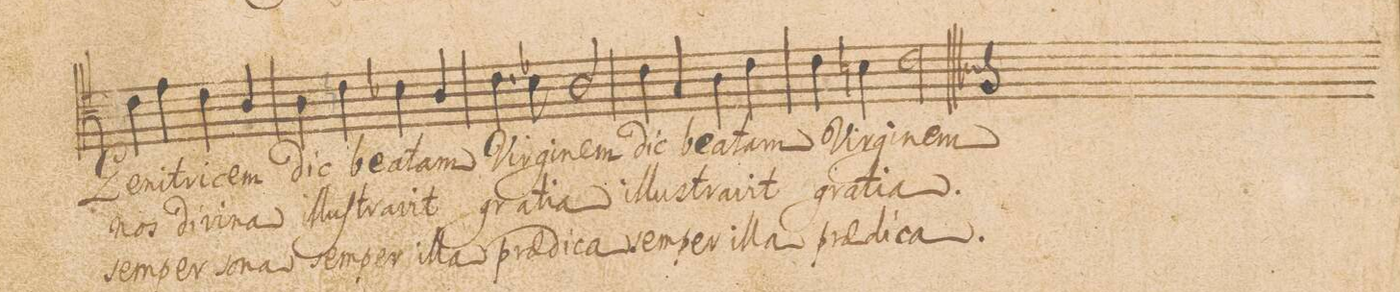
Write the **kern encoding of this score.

**kern	**text	**text	**text
*I"CANTVS.	*	*	*
*clefC4	*	*	*
*k[]	*	*	*
*met(c)	*	*	*
*M4/4	*	*	*
=22	=22	=22	=22
4c\	Ge-	nos	sem-
4e\	-ni-	di-	-per
4c\	-tri-	-vi-	so-
4A/	-cem	-na	-na
=23	=23	=23	=23
4A\	dic	il-	sem-
4cnX\	be-	-lu-	-per
4B-X\	-a-	-ſtra-	il-
4A/	-tam	-vit	-la
=24	=24	=24	=24
4.c\	Vir-	gra-	prae-
8B-X\	-gi-	-ti-	-di-
2A/	-nem	-a	-ca
=25	=25	=25	=25
4c\	dic	il-	sem-
4G/	be-	-lu-	-per
4A\	-a-	-stra-	il-
4c\	-tam	-vit	-la
=26	=26	=26	=26
4c\	Vir-	gra-	prae-
4Bn\	-gi-	-ti-	-di-
2c\	-nem	-a.	-ca.
==	==	==	==
*-	*-	*-	*-
